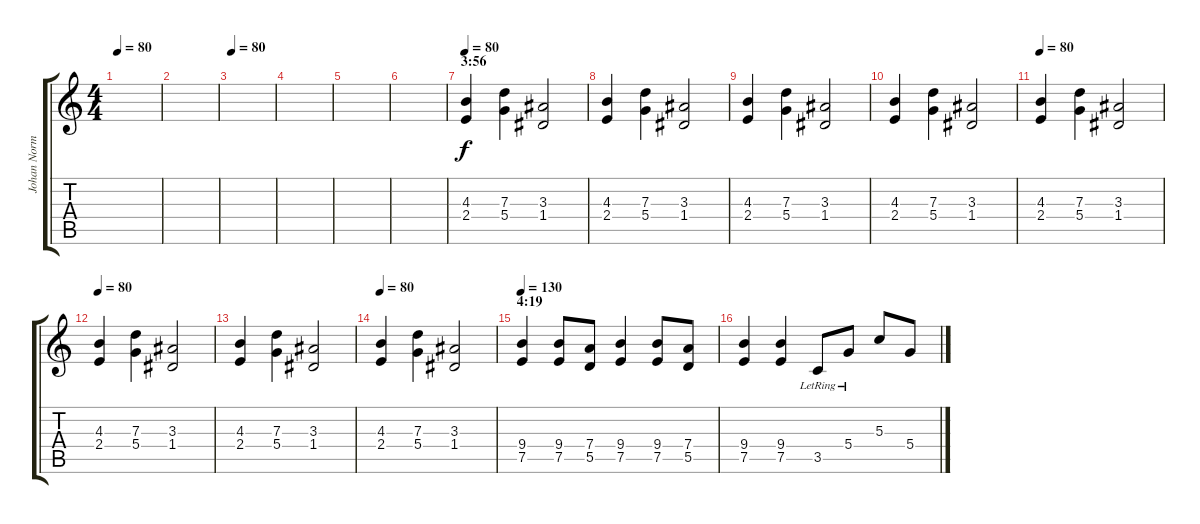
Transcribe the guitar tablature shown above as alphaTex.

\track ("Johan Norman" "Johan Norm") {instrument overdrivenguitar}
\staff {score tabs}
\tuning (E4 B3 G3 D3 A2 E2) {hide}
\ts (4 4)
\tempo 80
\clef g2
\ks c
|
|
\tempo 80
|
|
|
|
\section ("" "3:56")
\tempo 80
(4.3 2.4).4 (7.3 5.4).4 (3.3 1.4).2 |
(4.3 2.4).4 (7.3 5.4).4 (3.3 1.4).2 |
(4.3 2.4).4 (7.3 5.4).4 (3.3 1.4).2 |
(4.3 2.4).4 (7.3 5.4).4 (3.3 1.4).2 |
\tempo 80
(4.3 2.4).4 (7.3 5.4).4 (3.3 1.4).2 |
\tempo 80
(4.3 2.4).4 (7.3 5.4).4 (3.3 1.4).2 |
(4.3 2.4).4 (7.3 5.4).4 (3.3 1.4).2 |
\tempo 80
(4.3 2.4).4 (7.3 5.4).4 (3.3 1.4).2 |
\section ("" "4:19")
\tempo 130
(9.4 7.5).4 (9.4 7.5).8 (7.4 5.5).8 (9.4 7.5).4 (9.4 7.5).8 (7.4 5.5).8 |
(9.4 7.5).4 (9.4 7.5).4 3.5{lr}.8 5.4{lr}.8 5.3.8 5.4.8
